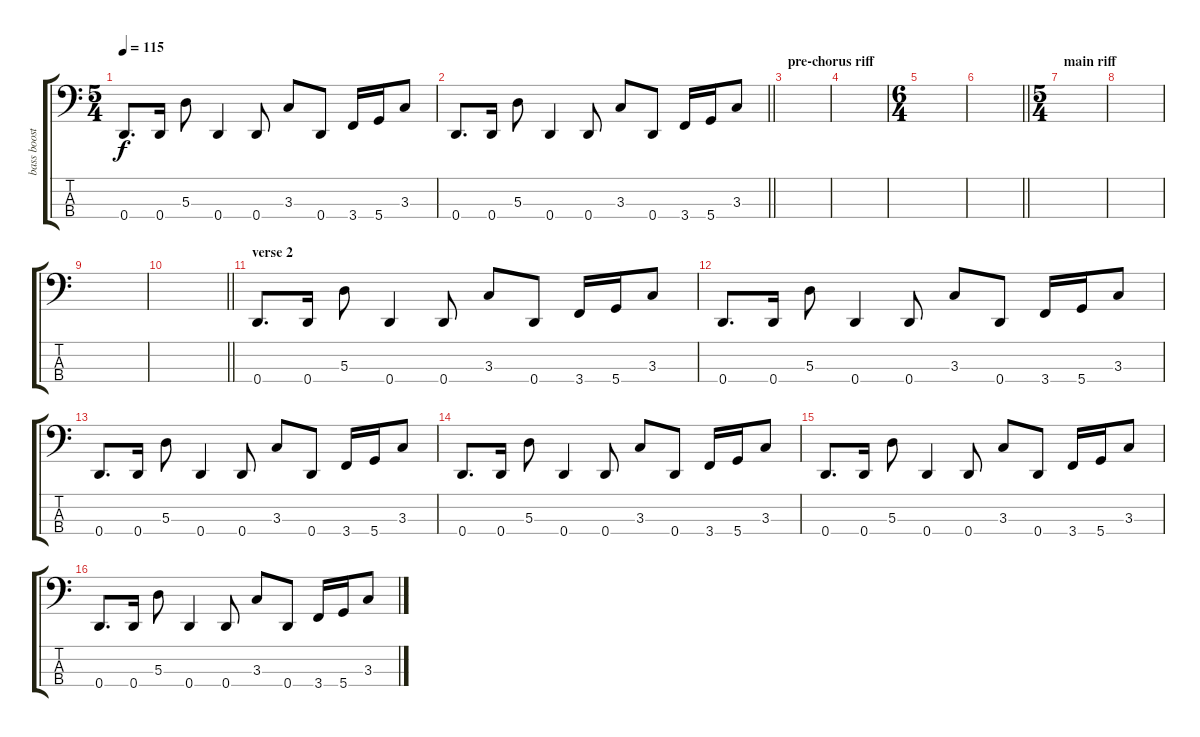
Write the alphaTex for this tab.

\track ("bass boost" "bass boost") {instrument slapbass2}
\staff {score tabs}
\tuning (G2 D2 A1 D1) {hide}
\ts (5 4)
\tempo 115
\clef f4
\ks c
0.4.8{d dy f} 0.4.16 5.3.8 0.4.4 0.4.8 3.3.8 0.4.8 3.4.16 5.4.16 3.3.8 |
\barLineRight lightlight
0.4.8{d} 0.4.16 5.3.8 0.4.4 0.4.8 3.3.8 0.4.8 3.4.16 5.4.16 3.3.8 |
\section ("" "pre-chorus riff")
|
|
\ts (6 4)
|
\barLineRight lightlight
|
\ts (5 4)
\section ("" "main riff")
|
|
|
\barLineRight lightlight
|
\section ("" "verse 2")
0.4.8{d} 0.4.16 5.3.8 0.4.4 0.4.8 3.3.8 0.4.8 3.4.16 5.4.16 3.3.8 |
0.4.8{d} 0.4.16 5.3.8 0.4.4 0.4.8 3.3.8 0.4.8 3.4.16 5.4.16 3.3.8 |
0.4.8{d} 0.4.16 5.3.8 0.4.4 0.4.8 3.3.8 0.4.8 3.4.16 5.4.16 3.3.8 |
0.4.8{d} 0.4.16 5.3.8 0.4.4 0.4.8 3.3.8 0.4.8 3.4.16 5.4.16 3.3.8 |
0.4.8{d} 0.4.16 5.3.8 0.4.4 0.4.8 3.3.8 0.4.8 3.4.16 5.4.16 3.3.8 |
0.4.8{d} 0.4.16 5.3.8 0.4.4 0.4.8 3.3.8 0.4.8 3.4.16 5.4.16 3.3.8
